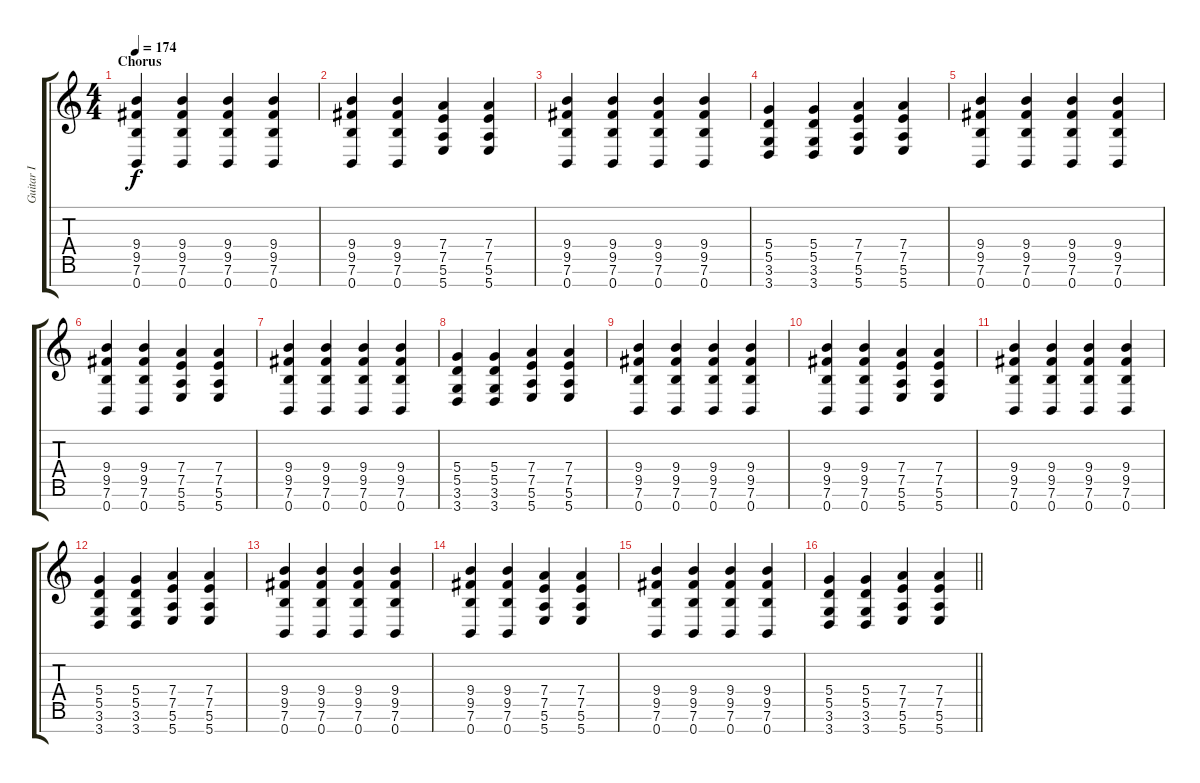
\track ("Guitar I" "Guitar I") {instrument distortionguitar}
\staff {score tabs}
\tuning (E4 B3 G3 D3 A2 E2 B1) {hide}
\ts (4 4)
\section ("" "Chorus")
\tempo 174
\clef g2
\ks c
(9.4 9.5 7.6 0.7).4{dy f volume 13 balance 0} (9.4 9.5 7.6 0.7).4 (9.4 9.5 7.6 0.7).4 (9.4 9.5 7.6 0.7).4 |
(9.4 9.5 7.6 0.7).4 (9.4 9.5 7.6 0.7).4 (7.4 7.5 5.6 5.7).4 (7.4 7.5 5.6 5.7).4 |
(9.4 9.5 7.6 0.7).4 (9.4 9.5 7.6 0.7).4 (9.4 9.5 7.6 0.7).4 (9.4 9.5 7.6 0.7).4 |
(5.4 5.5 3.6 3.7).4 (5.4 5.5 3.6 3.7).4 (7.4 7.5 5.6 5.7).4 (7.4 7.5 5.6 5.7).4 |
(9.4 9.5 7.6 0.7).4 (9.4 9.5 7.6 0.7).4 (9.4 9.5 7.6 0.7).4 (9.4 9.5 7.6 0.7).4 |
(9.4 9.5 7.6 0.7).4 (9.4 9.5 7.6 0.7).4 (7.4 7.5 5.6 5.7).4 (7.4 7.5 5.6 5.7).4 |
(9.4 9.5 7.6 0.7).4 (9.4 9.5 7.6 0.7).4 (9.4 9.5 7.6 0.7).4 (9.4 9.5 7.6 0.7).4 |
(5.4 5.5 3.6 3.7).4 (5.4 5.5 3.6 3.7).4 (7.4 7.5 5.6 5.7).4 (7.4 7.5 5.6 5.7).4 |
(9.4 9.5 7.6 0.7).4{volume 13 balance 0} (9.4 9.5 7.6 0.7).4 (9.4 9.5 7.6 0.7).4 (9.4 9.5 7.6 0.7).4 |
(9.4 9.5 7.6 0.7).4 (9.4 9.5 7.6 0.7).4 (7.4 7.5 5.6 5.7).4 (7.4 7.5 5.6 5.7).4 |
(9.4 9.5 7.6 0.7).4 (9.4 9.5 7.6 0.7).4 (9.4 9.5 7.6 0.7).4 (9.4 9.5 7.6 0.7).4 |
(5.4 5.5 3.6 3.7).4 (5.4 5.5 3.6 3.7).4 (7.4 7.5 5.6 5.7).4 (7.4 7.5 5.6 5.7).4 |
(9.4 9.5 7.6 0.7).4 (9.4 9.5 7.6 0.7).4 (9.4 9.5 7.6 0.7).4 (9.4 9.5 7.6 0.7).4 |
(9.4 9.5 7.6 0.7).4 (9.4 9.5 7.6 0.7).4 (7.4 7.5 5.6 5.7).4 (7.4 7.5 5.6 5.7).4 |
(9.4 9.5 7.6 0.7).4 (9.4 9.5 7.6 0.7).4 (9.4 9.5 7.6 0.7).4 (9.4 9.5 7.6 0.7).4 |
\barLineRight lightlight
(5.4 5.5 3.6 3.7).4 (5.4 5.5 3.6 3.7).4 (7.4 7.5 5.6 5.7).4 (7.4 7.5 5.6 5.7).4
